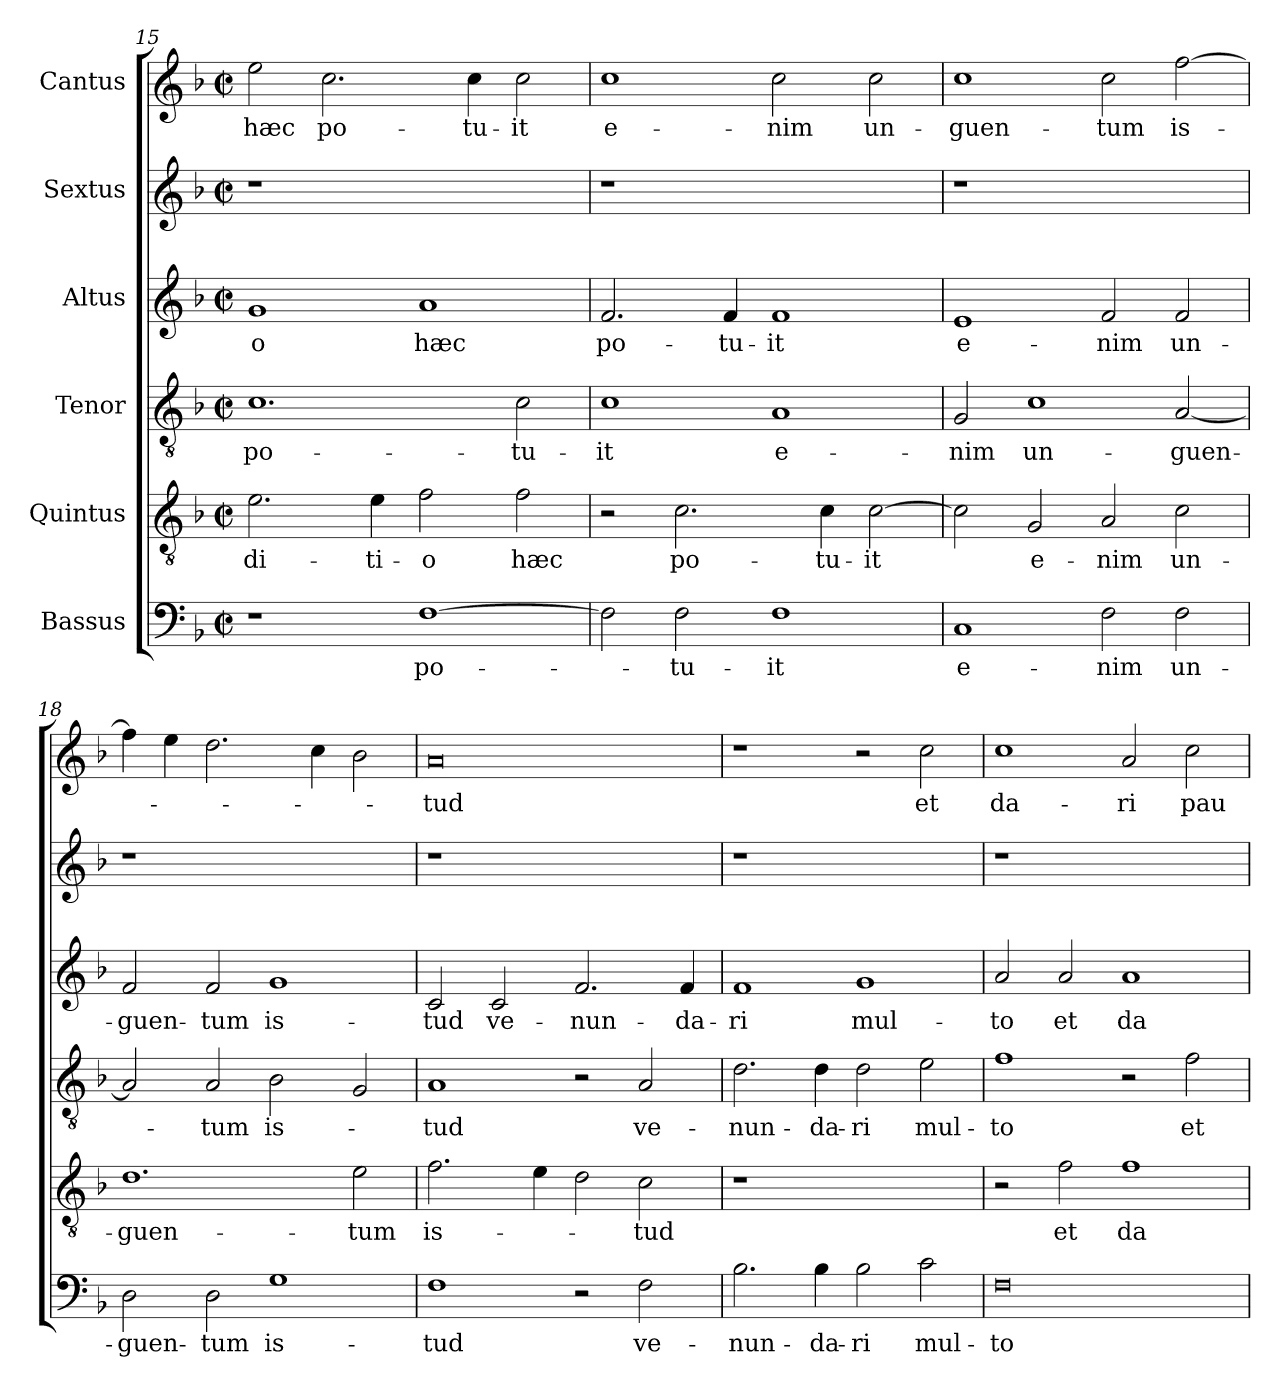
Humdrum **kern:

**kern	**text	**kern	**text	**kern	**text	**kern	**text	**kern	**kern	**text
*part6	*part6	*part5	*part5	*part4	*part4	*part3	*part3	*part2	*part1	*part1
*staff6	*staff6	*staff5	*staff5	*staff4	*staff4	*staff3	*staff3	*staff2	*staff1	*staff1
*I"Bassus	*	*I"Quintus	*	*I"Tenor	*	*I"Altus	*	*I"Sextus	*I"Cantus	*
*clefF4	*	*clefGv2	*	*clefGv2	*	*clefG2	*	*clefG2	*clefG2	*
*k[b-]	*	*k[b-]	*	*k[b-]	*	*k[b-]	*	*k[b-]	*k[b-]	*
*F:	*	*F:	*	*F:	*	*F:	*	*F:	*F:	*
*M2/2	*	*M2/2	*	*M2/2	*	*M2/2	*	*M2/2	*M2/2	*
*met(c|)	*	*met(c|)	*	*met(c|)	*	*met(c|)	*	*met(c|)	*met(c|)	*
=15	=15	=15	=15	=15	=15	=15	=15	=15	=15	=15
!	!	!	!LO:LY:b	!	!LO:LY:b	!	!LO:LY:b	!	!	!LO:LY:b
1r	.	2.e\	-di-	1.c	po-	1g	-o	1r	2ee\	hæc
!	!	!	!	!	!	!	!	!	!	!LO:LY:b
.	.	.	.	.	.	.	.	.	2.cc\	po-
!	!	!	!LO:LY:b	!	!	!	!	!	!	!
.	.	4e\	-ti-	.	.	.	.	.	.	.
!	!LO:LY:b	!	!LO:LY:b	!	!	!	!LO:LY:b	!	!	!
[1F	po-	2f\	-o	.	.	1a	hæc	1ryy	.	.
!	!	!	!	!	!	!	!	!	!	!LO:LY:b
.	.	.	.	.	.	.	.	.	4cc\	-tu-
!	!	!	!LO:LY:b	!	!LO:LY:b	!	!	!	!	!LO:LY:b
.	.	2f\	hæc	2c\	-tu-	.	.	.	2cc\	-it
=16	=16	=16	=16	=16	=16	=16	=16	=16	=16	=16
!	!	!	!	!	!LO:LY:b	!	!LO:LY:b	!	!	!LO:LY:b
2F\]	.	2r	.	1c	-it	2.f/	po-	1r	1cc	e-
!	!LO:LY:b	!	!LO:LY:b	!	!	!	!	!	!	!
2F\	-tu-	2.c\	po-	.	.	.	.	.	.	.
!	!	!	!	!	!	!	!LO:LY:b	!	!	!
.	.	.	.	.	.	4f/	-tu-	.	.	.
!	!LO:LY:b	!	!	!	!LO:LY:b	!	!LO:LY:b	!	!	!LO:LY:b
1F	-it	.	.	1A	e-	1f	-it	1ryy	2cc\	-nim
!	!	!	!LO:LY:b	!	!	!	!	!	!	!
.	.	4c\	-tu-	.	.	.	.	.	.	.
!	!	!	!LO:LY:b	!	!	!	!	!	!	!LO:LY:b
.	.	[2c\	-it	.	.	.	.	.	2cc\	un-
=17	=17	=17	=17	=17	=17	=17	=17	=17	=17	=17
!	!LO:LY:b	!	!	!	!LO:LY:b	!	!LO:LY:b	!	!	!LO:LY:b
1C	e-	2c\]	.	2G/	-nim	1e	e-	1r	1cc	-guen-
!	!	!	!LO:LY:b	!	!LO:LY:b	!	!	!	!	!
.	.	2G/	e-	1c	un-	.	.	.	.	.
!	!LO:LY:b	!	!LO:LY:b	!	!	!	!LO:LY:b	!	!	!LO:LY:b
2F\	-nim	2A/	-nim	.	.	2f/	-nim	1ryy	2cc\	-tum
!	!LO:LY:b	!	!LO:LY:b	!	!LO:LY:b	!	!LO:LY:b	!	!	!LO:LY:b
2F\	un-	2c\	un-	[2A/	-guen-	2f/	un-	.	[2ff\	is-
=18	=18	=18	=18	=18	=18	=18	=18	=18	=18	=18
!	!LO:LY:b	!	!LO:LY:b	!	!	!	!LO:LY:b	!	!	!
2D\	-guen-	1.d	-guen-	2A/]	.	2f/	-guen-	1r	4ff\]	.
.	.	.	.	.	.	.	.	.	4ee\	.
!	!LO:LY:b	!	!	!	!LO:LY:b	!	!LO:LY:b	!	!	!
2D\	-tum	.	.	2A/	-tum	2f/	-tum	.	2.dd\	.
!	!LO:LY:b	!	!	!	!LO:LY:b	!	!LO:LY:b	!	!	!
1G	is-	.	.	2B-\	is-	1g	is-	1ryy	.	.
.	.	.	.	.	.	.	.	.	4cc\	.
!	!	!	!LO:LY:b	!	!	!	!	!	!	!
.	.	2e\	-tum	2G/	.	.	.	.	2b-\	.
=19	=19	=19	=19	=19	=19	=19	=19	=19	=19	=19
!	!LO:LY:b	!	!LO:LY:b	!	!LO:LY:b	!	!LO:LY:b	!	!	!LO:LY:b
1F	-tud	2.f\	is-	1A	-tud	2c/	-tud	1r	0a	-tud
!	!	!	!	!	!	!	!LO:LY:b	!	!	!
.	.	.	.	.	.	2c/	ve-	.	.	.
.	.	4e\	.	.	.	.	.	.	.	.
!	!	!	!	!	!	!	!LO:LY:b	!	!	!
2r	.	2d\	.	2r	.	2.f/	-nun-	1ryy	.	.
!	!LO:LY:b	!	!LO:LY:b	!	!LO:LY:b	!	!	!	!	!
2F\	ve-	2c\	-tud	2A/	ve-	.	.	.	.	.
!	!	!	!	!	!	!	!LO:LY:b	!	!	!
.	.	.	.	.	.	4f/	-da-	.	.	.
!!LO:LB:g=z
=20	=20	=20	=20	=20	=20	=20	=20	=20	=20	=20
!	!LO:LY:b	!	!	!	!LO:LY:b	!	!LO:LY:b	!	!	!
2.B-\	-nun-	1r	.	2.d\	-nun-	1f	-ri	1r	1r	.
!	!LO:LY:b	!	!	!	!LO:LY:b	!	!	!	!	!
4B-\	-da-	.	.	4d\	-da-	.	.	.	.	.
!	!LO:LY:b	!	!	!	!LO:LY:b	!	!LO:LY:b	!	!	!
2B-\	-ri	1ryy	.	2d\	-ri	1g	mul-	1ryy	2r	.
!	!LO:LY:b	!	!	!	!LO:LY:b	!	!	!	!	!LO:LY:b
2c\	mul-	.	.	2e\	mul-	.	.	.	2cc\	et
=21	=21	=21	=21	=21	=21	=21	=21	=21	=21	=21
!	!LO:LY:b	!	!	!	!LO:LY:b	!	!LO:LY:b	!	!	!LO:LY:b
0F	-to	2r	.	1f	-to	2a/	-to	1r	1cc	da-
!	!	!	!LO:LY:b	!	!	!	!LO:LY:b	!	!	!
.	.	2f\	et	.	.	2a/	et	.	.	.
!	!	!	!LO:LY:b	!	!	!	!LO:LY:b	!	!	!LO:LY:b
.	.	1f	da-	2r	.	1a	da-	1ryy	2a/	-ri
!	!	!	!	!	!LO:LY:b	!	!	!	!	!LO:LY:b
.	.	.	.	2f\	et	.	.	.	2cc\	pau-
=	=	=	=	=	=	=	=	=	=	=
*-	*-	*-	*-	*-	*-	*-	*-	*-	*-	*-
